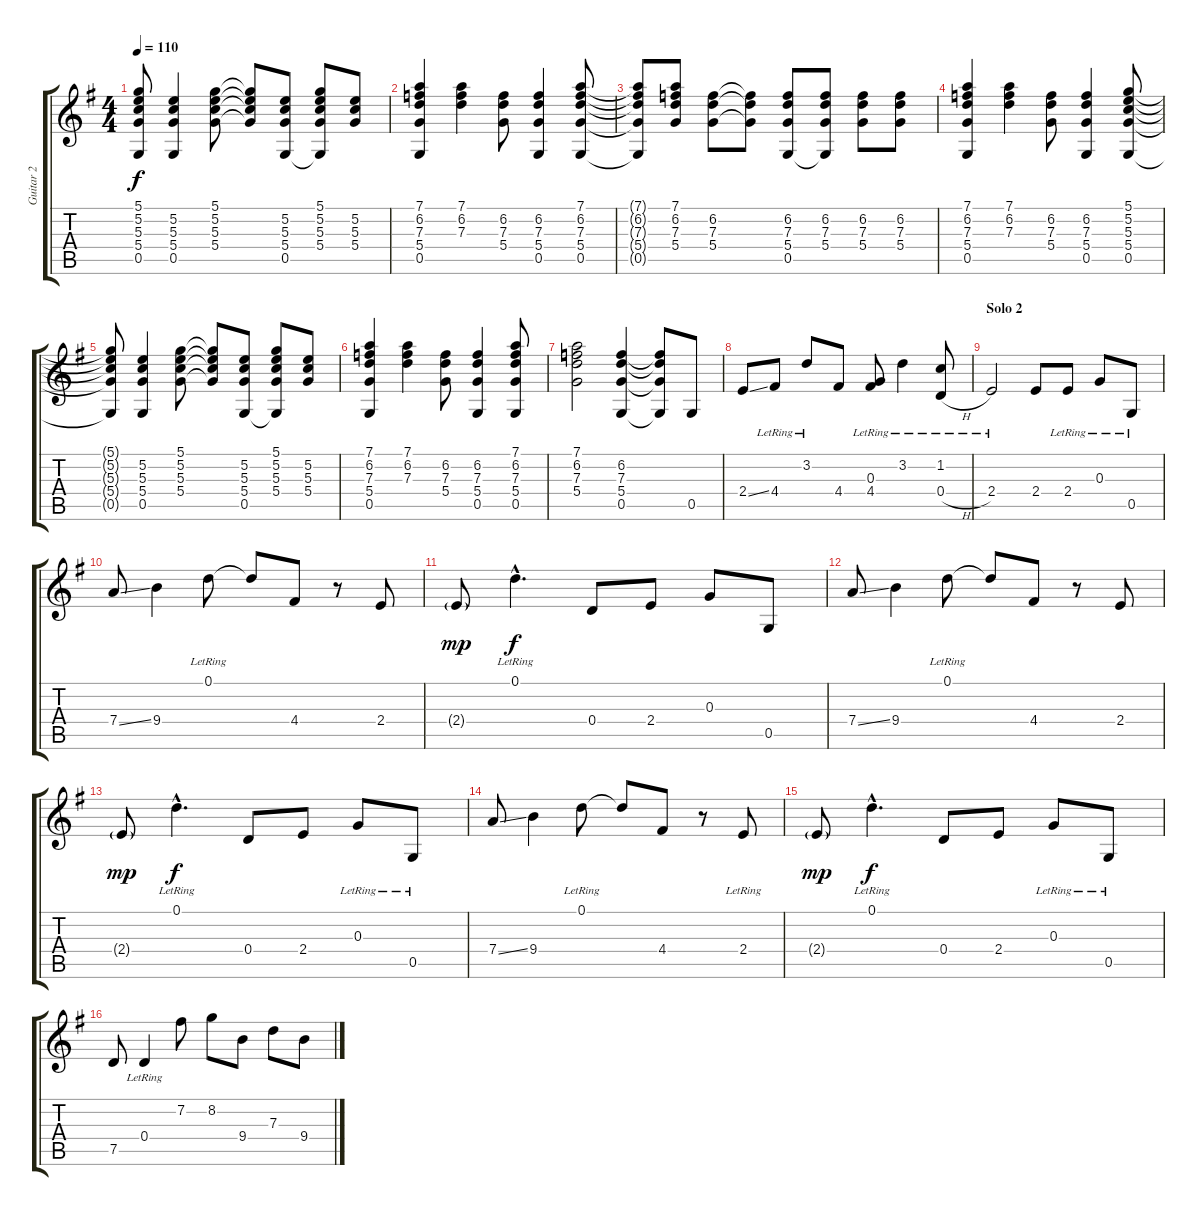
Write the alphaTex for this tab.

\track ("Guitar 2" "Guitar 2") {instrument electricguitarjazz}
\staff {score tabs}
\tuning (D4 B3 G3 D3 G2 D2) {hide}
\ts (4 4)
\tempo 110
\clef g2
\ks g
(5.1{t} 5.2{t} 5.3{t} 5.4{t} 0.5{t}).8{dy f} (5.2 5.3 5.4 0.5).4 (5.1 5.2 5.3 5.4).8 (5.1{t} 5.2{t} 5.3{t} 5.4{t}).8 (5.2 5.3 5.4 0.5).8 (5.1 5.2 5.3 5.4 0.5{t}).8 (5.2 5.3 5.4).8 |
(7.1 6.2 7.3 5.4 0.5).4 (7.1 6.2 7.3).4 (6.2 7.3 5.4).8 (6.2 7.3 5.4 0.5).4 (7.1 6.2 7.3 5.4 0.5).8 |
(7.1{t} 6.2{t} 7.3{t} 5.4{t} 0.5{t}).8 (7.1 6.2 7.3 5.4).8 (6.2 7.3 5.4).8 (6.2{t} 7.3{t} 5.4{t}).8 (6.2 7.3 5.4 0.5).8 (6.2 7.3 5.4 0.5{t}).8 (6.2 7.3 5.4).8 (6.2 7.3 5.4).8 |
(7.1 6.2 7.3 5.4 0.5).4 (7.1 6.2 7.3).4 (6.2 7.3 5.4).8 (6.2 7.3 5.4 0.5).4 (5.1 5.2 5.3 5.4 0.5).8 |
(5.1{t} 5.2{t} 5.3{t} 5.4{t} 0.5{t}).8 (5.2 5.3 5.4 0.5).4 (5.1 5.2 5.3 5.4).8 (5.1{t} 5.2{t} 5.3{t} 5.4{t}).8 (5.2 5.3 5.4 0.5).8 (5.1 5.2 5.3 5.4 0.5{t}).8 (5.2 5.3 5.4).8 |
(7.1 6.2 7.3 5.4 0.5).4 (7.1 6.2 7.3).4 (6.2 7.3 5.4).8 (6.2 7.3 5.4 0.5).4 (7.1 6.2 7.3 5.4 0.5).8 |
(7.1 6.2 7.3 5.4).2 (6.2 7.3 5.4 0.5).4 (6.2{t} 7.3{t} 5.4{t} 0.5{t}).8 0.5.8 |
2.4{ss}.8 4.4{lr}.8 3.2{lr}.8 4.4.8 (0.3{lr} 4.4).8 3.2{lr}.4 (1.2{lr} 0.4{h}).8 |
\section ("" "Solo 2")
2.4{lr}.2 2.4.8 2.4{lr}.8 0.3{lr}.8 0.5{lr}.8 |
7.4{ss}.8 9.4.4 0.1{lr}.8 0.1{t}.8 4.4.8 r.8 2.4.8 |
2.4{g}.8{dy mp} 0.1{hac lr}.4{d dy f} 0.4.8 2.4.8 0.3.8 0.5.8 |
7.4{ss}.8 9.4.4 0.1{lr}.8 0.1{t}.8 4.4.8 r.8 2.4.8 |
2.4{g}.8{dy mp} 0.1{hac lr}.4{d dy f} 0.4.8 2.4.8 0.3{lr}.8 0.5{lr}.8 |
7.4{ss}.8 9.4.4 0.1{lr}.8 0.1{t}.8 4.4.8 r.8 2.4{lr}.8 |
2.4{g}.8{dy mp} 0.1{hac lr}.4{d dy f} 0.4.8 2.4.8 0.3{lr}.8 0.5{lr}.8 |
7.5.8 0.4{lr}.4 7.2.8 8.2.8 9.4.8 7.3.8 9.4{ss}.8
